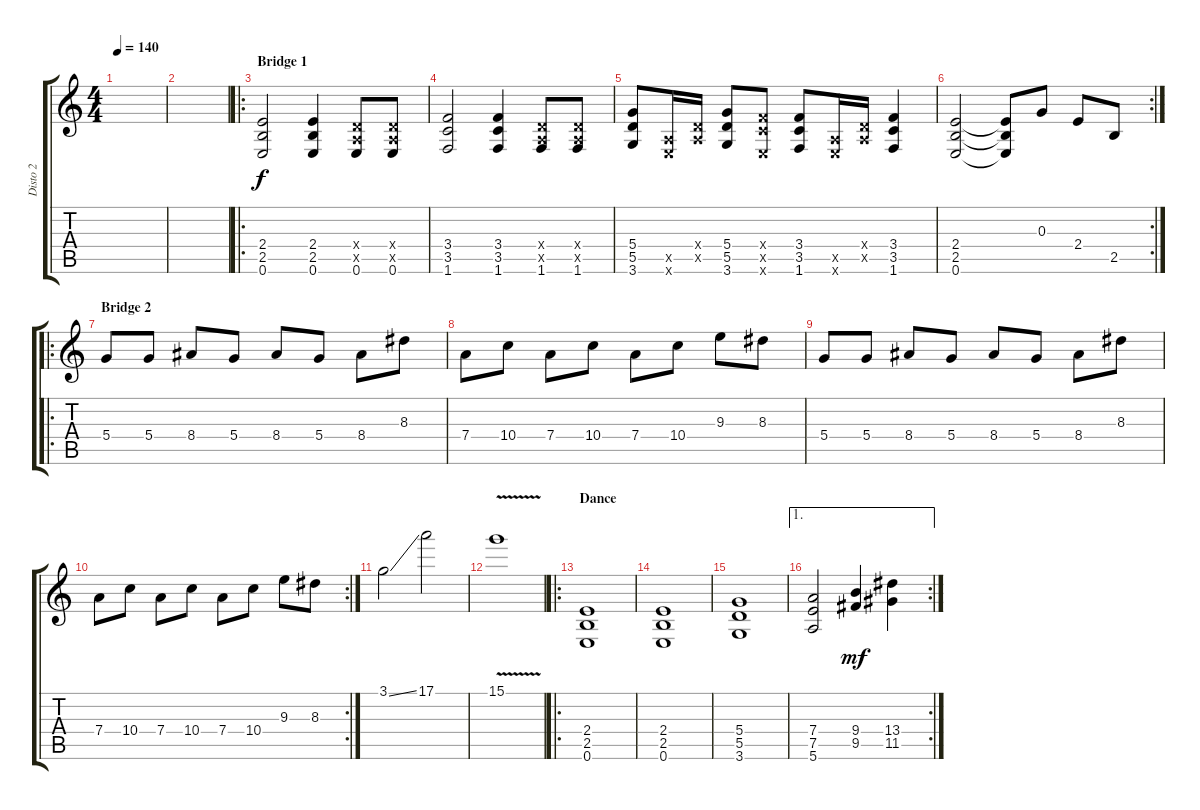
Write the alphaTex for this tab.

\track ("Disto 2" "Disto 2") {instrument distortionguitar}
\staff {score tabs}
\tuning (E4 B3 G3 D3 A2 E2) {hide}
\ts (4 4)
\tempo 140
\clef g2
\ks c
|
|
\ro
\section ("" "Bridge 1")
(2.4 2.5 0.6).2 (2.4 2.5 0.6).4 (0.4{x} 0.5{x} 0.6).8 (0.4{x} 0.5{x} 0.6).8 |
(3.4 3.5 1.6).2 (3.4 3.5 1.6).4 (0.4{x} 0.5{x} 1.6).8 (0.4{x} 0.5{x} 1.6).8 |
(5.4 5.5 3.6).8 (0.5{x} 0.6{x}).16 (0.4{x} 0.5{x}).16 (5.4 5.5 3.6).8 (3.4{x} 3.5{x} 0.6{x}).8 (3.4 3.5 1.6).8 (0.5{x} 0.6{x}).16 (0.4{x} 0.5{x}).16 (3.4 3.5 1.6).4 |
\rc 2
(2.4 2.5 0.6).2 (2.4{t} 2.5{t} 0.6{t}).8 0.3.8 2.4.8 2.5.8 |
\ro
\section ("" "Bridge 2")
5.4.8 5.4.8 8.4.8 5.4.8 8.4.8 5.4.8 8.4.8 8.3.8 |
7.4.8 10.4.8 7.4.8 10.4.8 7.4.8 10.4.8 9.3.8 8.3.8 |
5.4.8 5.4.8 8.4.8 5.4.8 8.4.8 5.4.8 8.4.8 8.3.8 |
\rc 2
7.4.8 10.4.8 7.4.8 10.4.8 7.4.8 10.4.8 9.3.8 8.3.8 |
3.1{ss}.2 17.1.2 |
15.1{v}.1 |
\ro
\section ("" "Dance")
(2.4 2.5 0.6).1{volume 12} |
(2.4 2.5 0.6).1 |
(5.4 5.5 3.6).1 |
\ae 1
\rc 2
(7.4 7.5 5.6).2 (9.4 9.5).4{dy mf} (13.4 11.5).4
